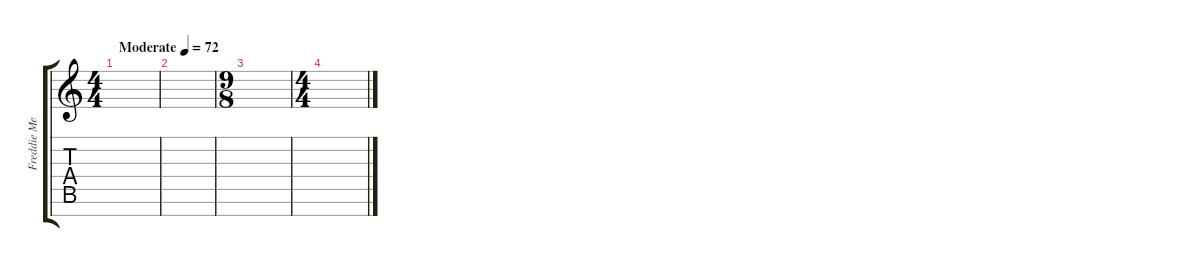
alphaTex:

\track ("Freddie Mercury - Bechstein Co" "Freddie Me") {instrument overdrivenguitar}
\staff {score tabs}
\tuning (E4 B3 G3 D3 A2 E2 B1) {hide}
\ts (4 4)
\tempo (72 "Moderate")
\clef g2
\ks c
|
|
\ts (9 8)
|
\ts (4 4)
